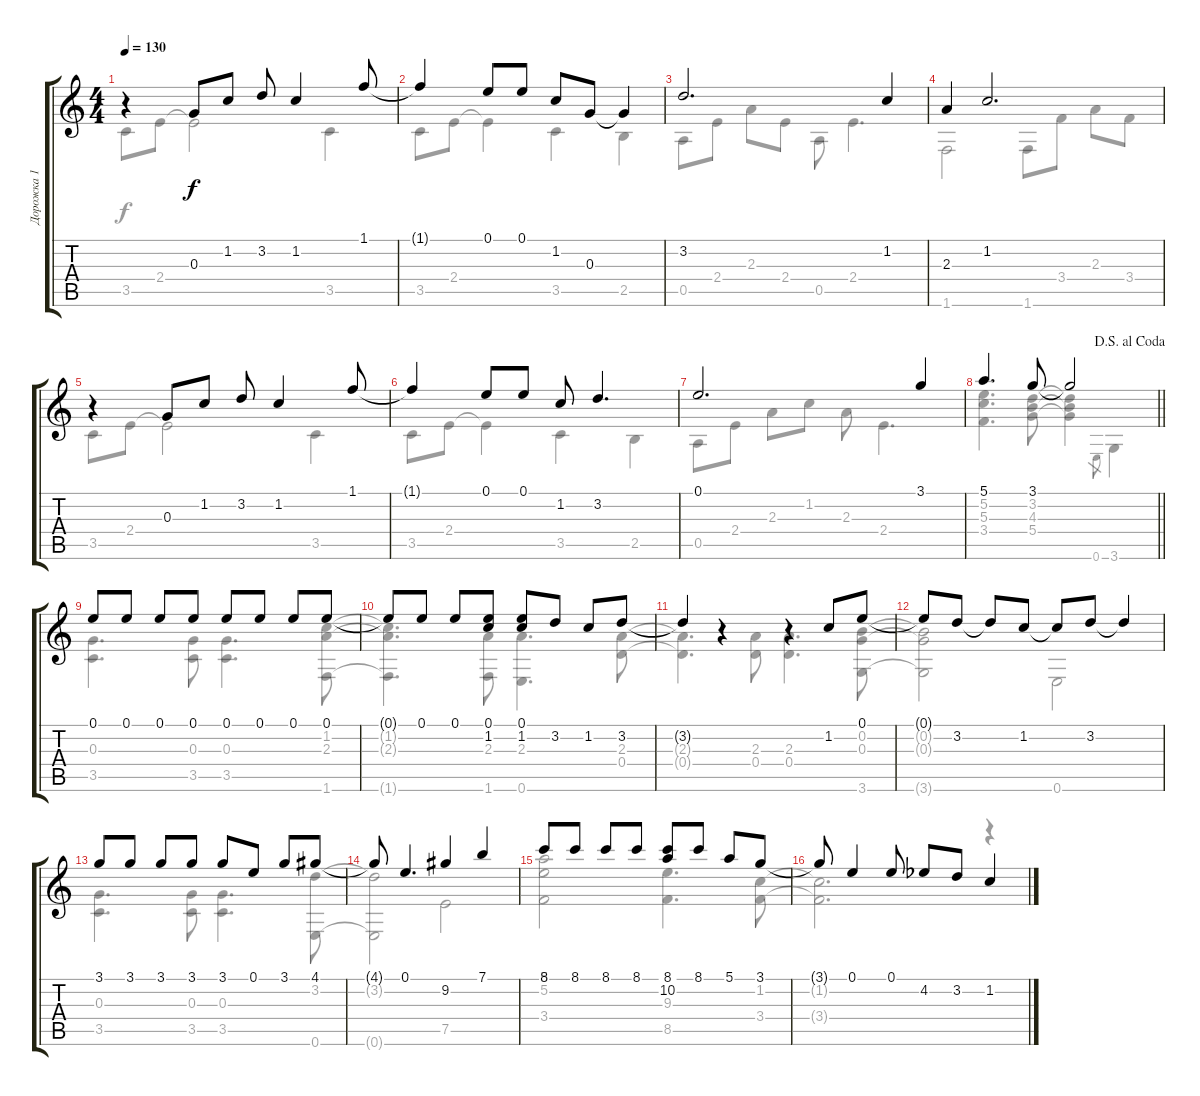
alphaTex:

\track ("Дорожка 1" "Дорожка 1") {instrument acousticguitarnylon}
\staff {score tabs}
\tuning (E4 B3 G3 D3 A2 E2) {hide}
\voice
\ts (4 4)
\tempo 130
\clef g2
\ks c
r.4{dy f} 0.3.8 1.2.8 3.2.8 1.2.4 1.1.8 |
1.1{t}.4 0.1.8 0.1.8 1.2.8 0.3.8 0.3{t}.4 |
3.2.2{d} 1.2.4 |
2.3.4 1.2.2{d} |
r.4 0.3.8 1.2.8 3.2.8 1.2.4 1.1.8 |
1.1{t}.4 0.1.8 0.1.8 1.2.8 3.2.4{d} |
0.1.2{d} 3.1.4 |
\jump dalsegnoalcoda
\barLineRight lightlight
5.1.4{d} 3.1.8 3.1{t}.2 |
0.1.8 0.1.8 0.1.8 0.1.8 0.1.8 0.1.8 0.1.8 0.1.8 |
0.1{t}.8 0.1.8 0.1.8 (0.1 1.2).8 (0.1 1.2).8 3.2.8 1.2.8 3.2.8 |
3.2{t}.4 r.4 r.4 1.2.8 0.1.8 |
0.1{t}.8 3.2.8 3.2{t}.8 1.2.8 1.2{t}.8 3.2.8 3.2{t}.4 |
3.1.8 3.1.8 3.1.8 3.1.8 3.1.8 0.1.8 3.1.8 4.1.8 |
4.1{t}.8 0.1.4{d} 9.2.4 7.1.4 |
8.1.8 8.1.8 8.1.8 8.1.8 (8.1 10.2).8 8.1.8 5.1.8 3.1.8 |
3.1{t}.8 0.1.4 0.1.8 4.2{acc b}.8 3.2.8 1.2.4
\voice
\clef g2
\ottava regular
\simile none
\ks c
3.5.8{dy f} 2.4.8 2.4{t}.2 3.5.4 |
3.5.8 2.4.8 2.4{t}.4 3.5.4 2.5.4 |
0.5.8 2.4.8 2.3.8 2.4.8 0.5.8 2.4.4{d} |
1.6.2 1.6.8 3.4.8 2.3.8 3.4.8 |
3.5.8 2.4.8 2.4{t}.2 3.5.4 |
3.5.8 2.4.8 2.4{t}.4 3.5.4 2.5.4 |
0.5.8 2.4.8 2.3.8 1.2.8 2.3.8 2.4.4{d} |
\barLineRight lightlight
(5.2 5.3 3.4).4{d} (3.2 4.3 5.4).8 (3.2{t} 4.3{t} 5.4{t}).4 0.6.8{gr} 3.6.4 |
(0.3 3.5).4{d} (0.3 3.5).8 (0.3 3.5).4{d} (1.2 2.3 1.6).8 |
(1.2{t} 2.3{t} 1.6{t}).4{d} (2.3 1.6).8 (2.3 0.6).4{d} (2.3 0.4).8 |
(2.3{t} 0.4{t}).4{d} (2.3 0.4).8 (2.3 0.4).4{d} (0.2 0.3 3.6).8 |
(0.2{t} 0.3{t} 3.6{t}).2 0.6.2 |
(0.3 3.5).4{d} (0.3 3.5).8 (0.3 3.5).4{d} (3.2 0.6).8 |
(3.2{t} 0.6{t}).2 7.5.2 |
(5.1 5.2 3.4).2 (9.3 8.5).4{d} (1.2 3.4).8 |
(1.2{t} 3.4{t}).2{d} r.4
